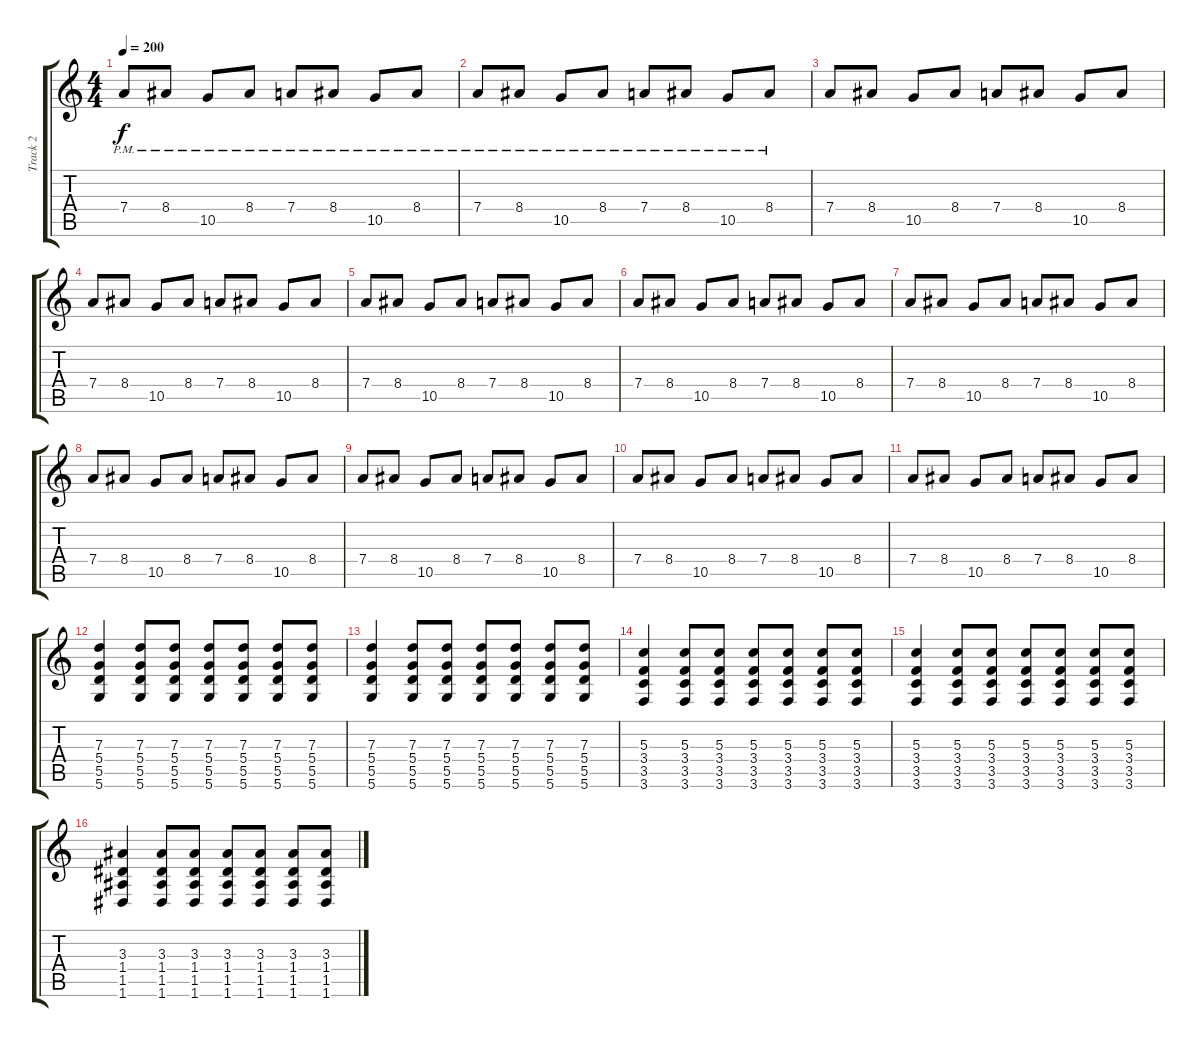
\track ("Track 2" "Track 2") {instrument overdrivenguitar}
\staff {score tabs}
\tuning (E4 B3 G3 D3 A2 D2) {hide}
\ts (4 4)
\tempo 200
\clef g2
\ks c
7.4{pm}.8{dy f} 8.4{pm}.8 10.5{pm}.8 8.4{pm}.8 7.4{pm}.8 8.4{pm}.8 10.5{pm}.8 8.4{pm}.8 |
7.4{pm}.8 8.4{pm}.8 10.5{pm}.8 8.4{pm}.8 7.4{pm}.8 8.4{pm}.8 10.5{pm}.8 8.4{pm}.8 |
7.4.8 8.4.8 10.5.8 8.4.8 7.4.8 8.4.8 10.5.8 8.4.8 |
7.4.8 8.4.8 10.5.8 8.4.8 7.4.8 8.4.8 10.5.8 8.4.8 |
7.4.8 8.4.8 10.5.8 8.4.8 7.4.8 8.4.8 10.5.8 8.4.8 |
7.4.8 8.4.8 10.5.8 8.4.8 7.4.8 8.4.8 10.5.8 8.4.8 |
7.4.8 8.4.8 10.5.8 8.4.8 7.4.8 8.4.8 10.5.8 8.4.8 |
7.4.8 8.4.8 10.5.8 8.4.8 7.4.8 8.4.8 10.5.8 8.4.8 |
7.4.8 8.4.8 10.5.8 8.4.8 7.4.8 8.4.8 10.5.8 8.4.8 |
7.4.8 8.4.8 10.5.8 8.4.8 7.4.8 8.4.8 10.5.8 8.4.8 |
7.4.8 8.4.8 10.5.8 8.4.8 7.4.8 8.4.8 10.5.8 8.4.8 |
(7.3 5.4 5.5 5.6).4 (7.3 5.4 5.5 5.6).8 (7.3 5.4 5.5 5.6).8 (7.3 5.4 5.5 5.6).8 (7.3 5.4 5.5 5.6).8 (7.3 5.4 5.5 5.6).8 (7.3 5.4 5.5 5.6).8 |
(7.3 5.4 5.5 5.6).4 (7.3 5.4 5.5 5.6).8 (7.3 5.4 5.5 5.6).8 (7.3 5.4 5.5 5.6).8 (7.3 5.4 5.5 5.6).8 (7.3 5.4 5.5 5.6).8 (7.3 5.4 5.5 5.6).8 |
(5.3 3.4 3.5 3.6).4 (5.3 3.4 3.5 3.6).8 (5.3 3.4 3.5 3.6).8 (5.3 3.4 3.5 3.6).8 (5.3 3.4 3.5 3.6).8 (5.3 3.4 3.5 3.6).8 (5.3 3.4 3.5 3.6).8 |
(5.3 3.4 3.5 3.6).4 (5.3 3.4 3.5 3.6).8 (5.3 3.4 3.5 3.6).8 (5.3 3.4 3.5 3.6).8 (5.3 3.4 3.5 3.6).8 (5.3 3.4 3.5 3.6).8 (5.3 3.4 3.5 3.6).8 |
(3.3 1.4 1.5 1.6).4 (3.3 1.4 1.5 1.6).8 (3.3 1.4 1.5 1.6).8 (3.3 1.4 1.5 1.6).8 (3.3 1.4 1.5 1.6).8 (3.3 1.4 1.5 1.6).8 (3.3 1.4 1.5 1.6).8
